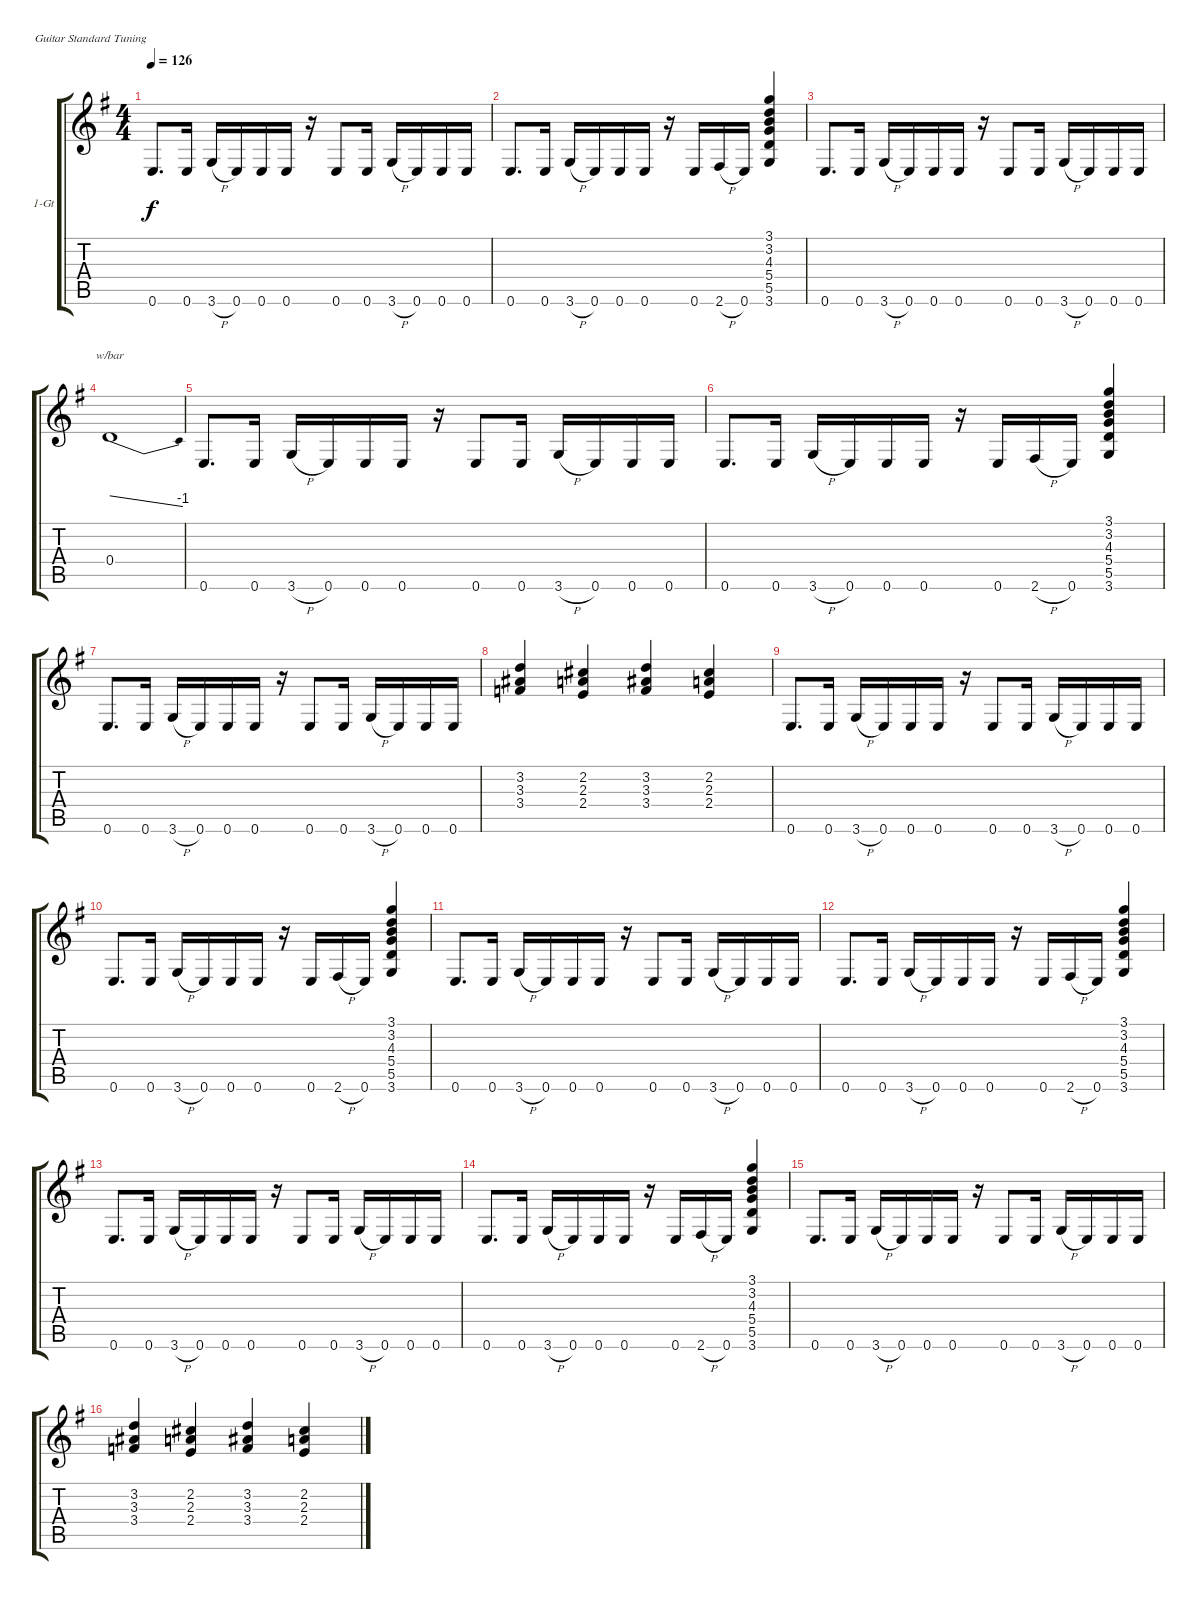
\defaultSystemsLayout 4
\bracketExtendMode groupsimilarinstruments
\firstSystemTrackNameOrientation horizontal
\otherSystemsTrackNameOrientation horizontal
\track ("Guitar 1" "1-Gt") {instrument distortionguitar}
\staff {score tabs}
\tuning (E4 B3 G3 D3 A2 E2)
\ts (4 4)
\tempo 126
\clef g2
\scale
1.05549
\ks g
0.6.8{d dy f} 0.6.16 3.6{h}.16 0.6.16 0.6.16 0.6.16 r.16 0.6.8 0.6.16 3.6{h}.16 0.6.16 0.6.16 0.6.16 |
\scale
0.944515 0.6.8{d} 0.6.16 3.6{h}.16 0.6.16 0.6.16 0.6.16 r.16 0.6.16 2.6{h}.16 0.6.16 (3.6 5.5 5.4 4.3 3.2 3.1).4 |
\scale
1.05549 0.6.8{d} 0.6.16 3.6{h}.16 0.6.16 0.6.16 0.6.16 r.16 0.6.8 0.6.16 3.6{h}.16 0.6.16 0.6.16 0.6.16 |
\scale
0.944515 0.4.1{tbe (dive default 0 0 45 -4)} |
\scale
1.05549 0.6.8{d} 0.6.16 3.6{h}.16 0.6.16 0.6.16 0.6.16 r.16 0.6.8 0.6.16 3.6{h}.16 0.6.16 0.6.16 0.6.16 |
\scale
0.944515 0.6.8{d} 0.6.16 3.6{h}.16 0.6.16 0.6.16 0.6.16 r.16 0.6.16 2.6{h}.16 0.6.16 (3.6 5.5 5.4 4.3 3.2 3.1).4 |
\scale
1.05549 0.6.8{d} 0.6.16 3.6{h}.16 0.6.16 0.6.16 0.6.16 r.16 0.6.8 0.6.16 3.6{h}.16 0.6.16 0.6.16 0.6.16 |
\scale
0.944515 (3.2 3.3 3.4).4 (2.4 2.3 2.2).4 (3.2 3.3 3.4).4 (2.4 2.3 2.2).4 |
\scale
1.05549 0.6.8{d} 0.6.16 3.6{h}.16 0.6.16 0.6.16 0.6.16 r.16 0.6.8 0.6.16 3.6{h}.16 0.6.16 0.6.16 0.6.16 |
\scale
0.944515 0.6.8{d} 0.6.16 3.6{h}.16 0.6.16 0.6.16 0.6.16 r.16 0.6.16 2.6{h}.16 0.6.16 (3.6 5.5 5.4 4.3 3.2 3.1).4 |
\scale
1.05549 0.6.8{d} 0.6.16 3.6{h}.16 0.6.16 0.6.16 0.6.16 r.16 0.6.8 0.6.16 3.6{h}.16 0.6.16 0.6.16 0.6.16 |
\scale
0.944515 0.6.8{d} 0.6.16 3.6{h}.16 0.6.16 0.6.16 0.6.16 r.16 0.6.16 2.6{h}.16 0.6.16 (3.6 5.5 5.4 4.3 3.2 3.1).4 |
\scale
1.05549 0.6.8{d} 0.6.16 3.6{h}.16 0.6.16 0.6.16 0.6.16 r.16 0.6.8 0.6.16 3.6{h}.16 0.6.16 0.6.16 0.6.16 |
\scale
0.944515 0.6.8{d} 0.6.16 3.6{h}.16 0.6.16 0.6.16 0.6.16 r.16 0.6.16 2.6{h}.16 0.6.16 (3.6 5.5 5.4 4.3 3.2 3.1).4 |
\scale
1.05549 0.6.8{d} 0.6.16 3.6{h}.16 0.6.16 0.6.16 0.6.16 r.16 0.6.8 0.6.16 3.6{h}.16 0.6.16 0.6.16 0.6.16 |
\scale
0.944515 (3.2 3.3 3.4).4 (2.4 2.3 2.2).4 (3.2 3.3 3.4).4 (2.4 2.3 2.2).4
